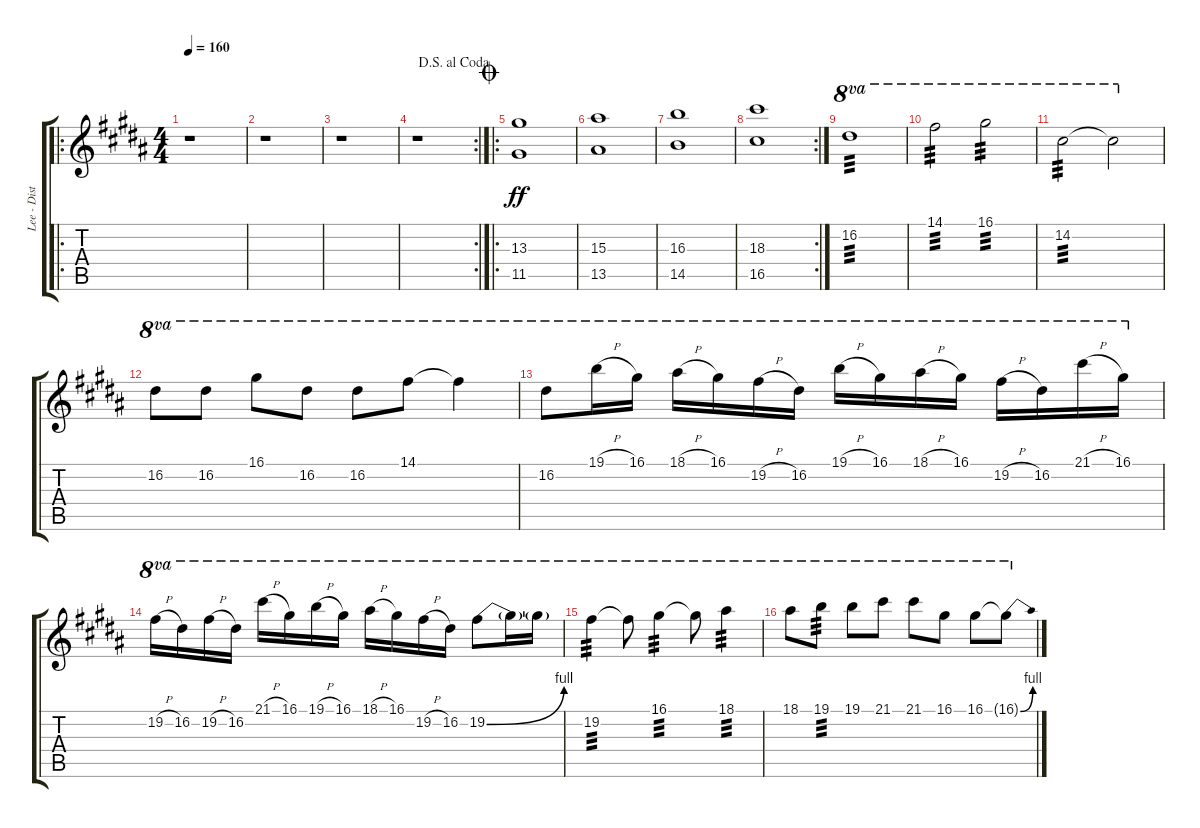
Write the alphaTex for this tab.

\track ("Lee - Distortion" "Lee - Dist") {instrument overdrivenguitar}
\staff {score tabs}
\tuning (E4 B3 G3 D3 A2 D2) {hide}
\ro
\ts (4 4)
\tempo 160
\clef g2
\ks b
r.1{dy ff} |
\ks g#minor
r.1 |
r.1 |
\rc 2
\jump dalsegnoalcoda
r.1 |
\ro
\jump coda
\ks b
(13.3 11.5).1 |
\ks g#minor
(15.3 13.5).1 |
(16.3 14.5).1 |
\rc 2
(18.3 16.5).1 |
\ks b
16.2.1{ot 8va tp 3} |
\ks g#minor
14.1.2{ot 8va tp 3} 16.1.2{ot 8va tp 3} |
14.2.2{ot 8va tp 3} 14.2{t}.2{ot 8va} |
16.2.8{ot 8va} 16.2.8{ot 8va} 16.1.8{ot 8va} 16.2.8{ot 8va} 16.2.8{ot 8va} 14.1.8{ot 8va} 14.1{t}.4{ot 8va} |
\ks b
16.2.8{ot 8va} 19.1{h}.16{ot 8va} 16.1.16{ot 8va} 18.1{h}.16{ot 8va} 16.1.16{ot 8va} 19.2{h}.16{ot 8va} 16.2.16{ot 8va} 19.1{h}.16{ot 8va} 16.1.16{ot 8va} 18.1{h}.16{ot 8va} 16.1.16{ot 8va} 19.2{h}.16{ot 8va} 16.2.16{ot 8va} 21.1{h}.16{ot 8va} 16.1.16{ot 8va} |
\ks g#minor
19.2{h}.16{ot 8va} 16.2.16{ot 8va} 19.2{h}.16{ot 8va} 16.2.16{ot 8va} 21.1{h}.16{ot 8va} 16.1.16{ot 8va} 19.1{h}.16{ot 8va} 16.1.16{ot 8va} 18.1{h}.16{ot 8va} 16.1.16{ot 8va} 19.2{h}.16{ot 8va} 16.2.16{ot 8va} 19.2{be (bend 0 0 60 4)}.8{ot 8va} 19.2{t}.16{ot 8va} 19.2{t}.16{ot 8va} |
\ks b
19.2.4{ot 8va tp 3} 19.2{t}.8{ot 8va} 16.1.4{ot 8va tp 3} 16.1{t}.8{ot 8va} 18.1.4{ot 8va tp 3} |
\ks g#minor
18.1.8{ot 8va} 19.1.8{ot 8va tp 3} 19.1.8{ot 8va} 21.1.8{ot 8va} 21.1.8{ot 8va} 16.1.8{ot 8va} 16.1.8{ot 8va} 16.1{be (bend 0 0 60 4) t}.8{ot 8va}
